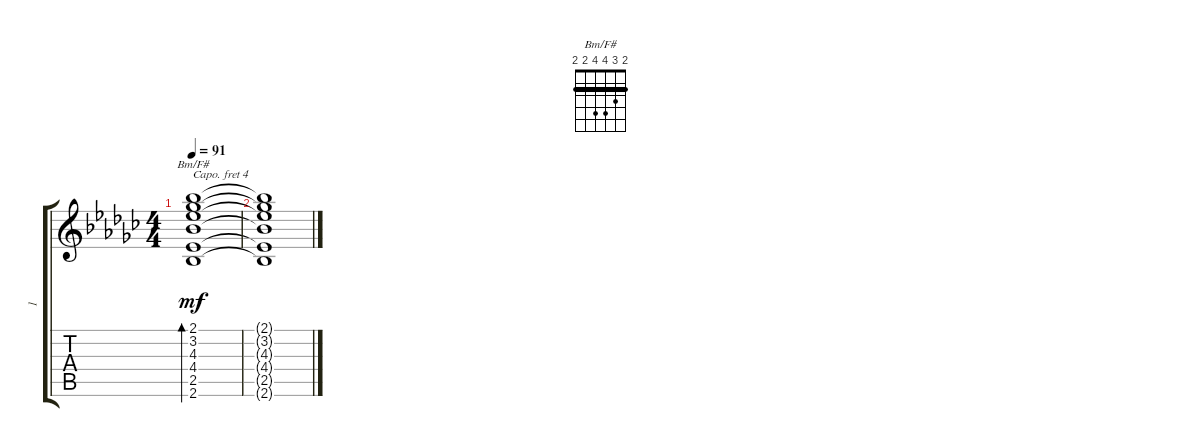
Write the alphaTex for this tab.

\track ("1" "1") {instrument acousticguitarsteel}
\staff {score tabs}
\capo 4
\tuning (E4 B3 G3 D3 A2 E2) {hide}
\chord ("Bm/F#" 2 3 4 4 2 2) {barre 2}
\ts (4 4)
\tempo 91
\clef g2
\ks ebminor
(2.1 3.2 4.3 4.4 2.5 2.6).1{bd 30 ch "Bm/F#" dy mf} |
(2.1{t} 3.2{t} 4.3{t} 4.4{t} 2.5{t} 2.6{t}).1
